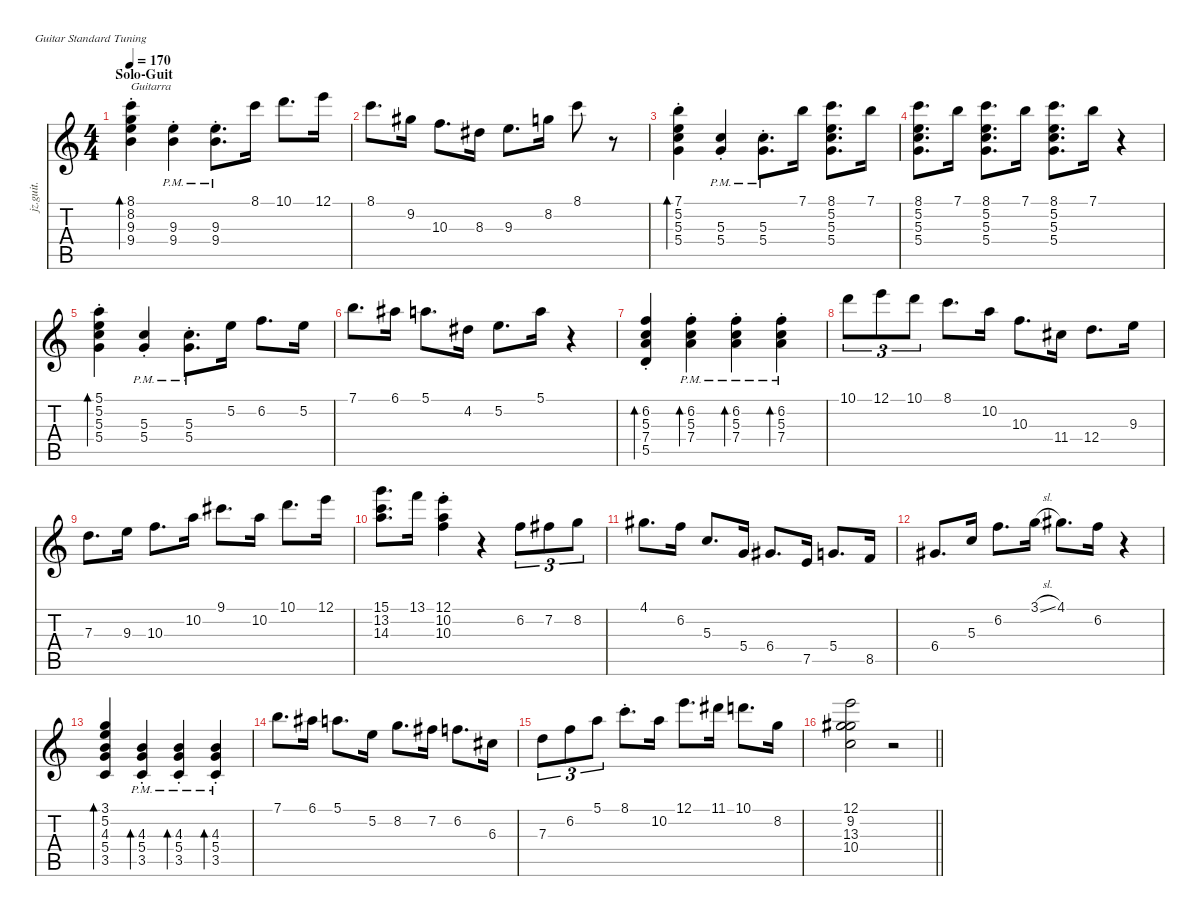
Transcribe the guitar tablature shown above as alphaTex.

\defaultSystemsLayout 4
\hideDynamics
\bracketExtendMode nobrackets
\otherSystemsTrackNameOrientation horizontal
\track ("Guitarra" "jz.guit.") {instrument electricguitarjazz}
\staff {score tabs}
\tuning (E4 B3 G3 D3 A2 E2)
\ts (4 4)
\section ("" "Solo-Guit")
\tempo 170
\clef g2
\ks c
(8.1{st} 8.2{st} 9.3{st} 9.4{st}).4{bd 60 txt "Guitarra" dy f beam Down} (9.3{pm st} 9.4{pm st}).4{beam Down} (9.3{pm st} 9.4{pm st}).8{d beam Down} 8.1.16{beam Down} 10.1.8{d beam Down} 12.1.16{beam Down} |
8.1.8{d beam Down} 9.2{acc #}.16{beam Down} 10.3.8{d beam Down} 8.3{acc #}.16{beam Down} 9.3.8{d beam Down} 8.2.16{beam Down} 8.1.8{beam Down} r.8{beam Down} |
(7.1{st} 5.2{st} 5.3{st} 5.4{st}).4{bd 60 beam Down} (5.3{pm st} 5.4{pm st}).4{beam Up} (5.3{pm st} 5.4{pm st}).8{d beam Down} 7.1.16{beam Down} (8.1 5.2 5.3 5.4).8{d beam Down} 7.1.16{beam Down} |
(8.1 5.2 5.3 5.4).8{d beam Down} 7.1.16{beam Down} (8.1 5.2 5.3 5.4).8{d beam Down} 7.1.16{beam Down} (8.1 5.2 5.3 5.4).8{d beam Down} 7.1.16{beam Down} r.4{beam Down} |
(5.1{st} 5.2{st} 5.3{st} 5.4{st}).4{bd 60 beam Down} (5.3{pm st} 5.4{pm st}).4{beam Up} (5.3{pm st} 5.4{pm st}).8{d beam Down} 5.2.16{beam Down} 6.2.8{d beam Down} 5.2.16{beam Down} |
7.1.8{d beam Down} 6.1{acc #}.16{beam Down} 5.1.8{d beam Down} 4.2{acc #}.16{beam Down} 5.2.8{d beam Down} 5.1.16{beam Down} r.4{beam Down} |
(6.2{st} 5.3{st} 7.4{st} 5.5{st}).4{bd 60 beam Up} (6.2{pm st} 5.3{pm st} 7.4{pm st}).4{bd 60 beam Down} (6.2{pm st} 5.3{pm st} 7.4{pm st}).4{bd 60 beam Down} (6.2{pm st} 5.3{pm st} 7.4{pm st}).4{bd 60 beam Down} |
10.1.8{tu (3 2) beam Down} 12.1.8{tu (3 2) beam Down} 10.1.8{tu (3 2) beam Down} 8.1.8{d beam Down} 10.2.16{beam Down} 10.3.8{d beam Down} 11.4{acc #}.16{beam Down} 12.4.8{d beam Down} 9.3.16{beam Down} |
7.3.8{d beam Down} 9.3.16{beam Down} 10.3.8{d beam Down} 10.2.16{beam Down} 9.1{acc #}.8{d beam Down} 10.2.16{beam Down} 10.1.8{d beam Down} 12.1.16{beam Down} |
(15.1 13.2 14.3).8{d beam Down} 13.1.16{beam Down} (12.1{st} 10.2{st} 10.3{st}).4{beam Down} r.4{beam Down} 6.2.8{tu (3 2) beam Down} 7.2{acc #}.8{tu (3 2) beam Down} 8.2.8{tu (3 2) beam Down} |
4.1{acc #}.8{d beam Down} 6.2.16{beam Down} 5.3.8{d beam Up} 5.4.16{beam Up} 6.4{acc #}.8{d beam Up} 7.5.16{beam Up} 5.4.8{d beam Up} 8.5.16{beam Up} |
6.4{acc #}.8{d beam Up} 5.3.16{beam Up} 6.2.8{d beam Down} 3.1{sl}.16{beam Down} 4.1{acc #}.8{d beam Down} 6.2.16{beam Down} r.4{beam Down} |
(3.1 5.2 4.3 5.4 3.5).4{bd 60 beam Up} (4.3{pm st} 5.4{pm st} 3.5{pm st}).4{bd 60 beam Up} (4.3{pm st} 5.4{pm st} 3.5{pm st}).4{bd 60 beam Up} (4.3{pm st} 5.4{pm st} 3.5{pm st}).4{bd 60 beam Up} |
7.1.8{d beam Down} 6.1{acc #}.16{beam Down} 5.1.8{d beam Down} 5.2.16{beam Down} 8.2.8{d beam Down} 7.2{acc #}.16{beam Down} 6.2.8{d beam Down} 6.3{acc #}.16{beam Down} |
7.3.8{tu (3 2) beam Down} 6.2.8{tu (3 2) beam Down} 5.1.8{tu (3 2) beam Down} 8.1{st}.8{d beam Down} 10.2.16{beam Down} 12.1.8{d beam Down} 11.1{acc #}.16{beam Down} 10.1.8{d beam Down} 8.2.16{beam Down} |
\barLineRight lightlight
(12.1 9.2{acc #} 13.3{acc #} 10.4).2{beam Down} r.2{beam Down}
